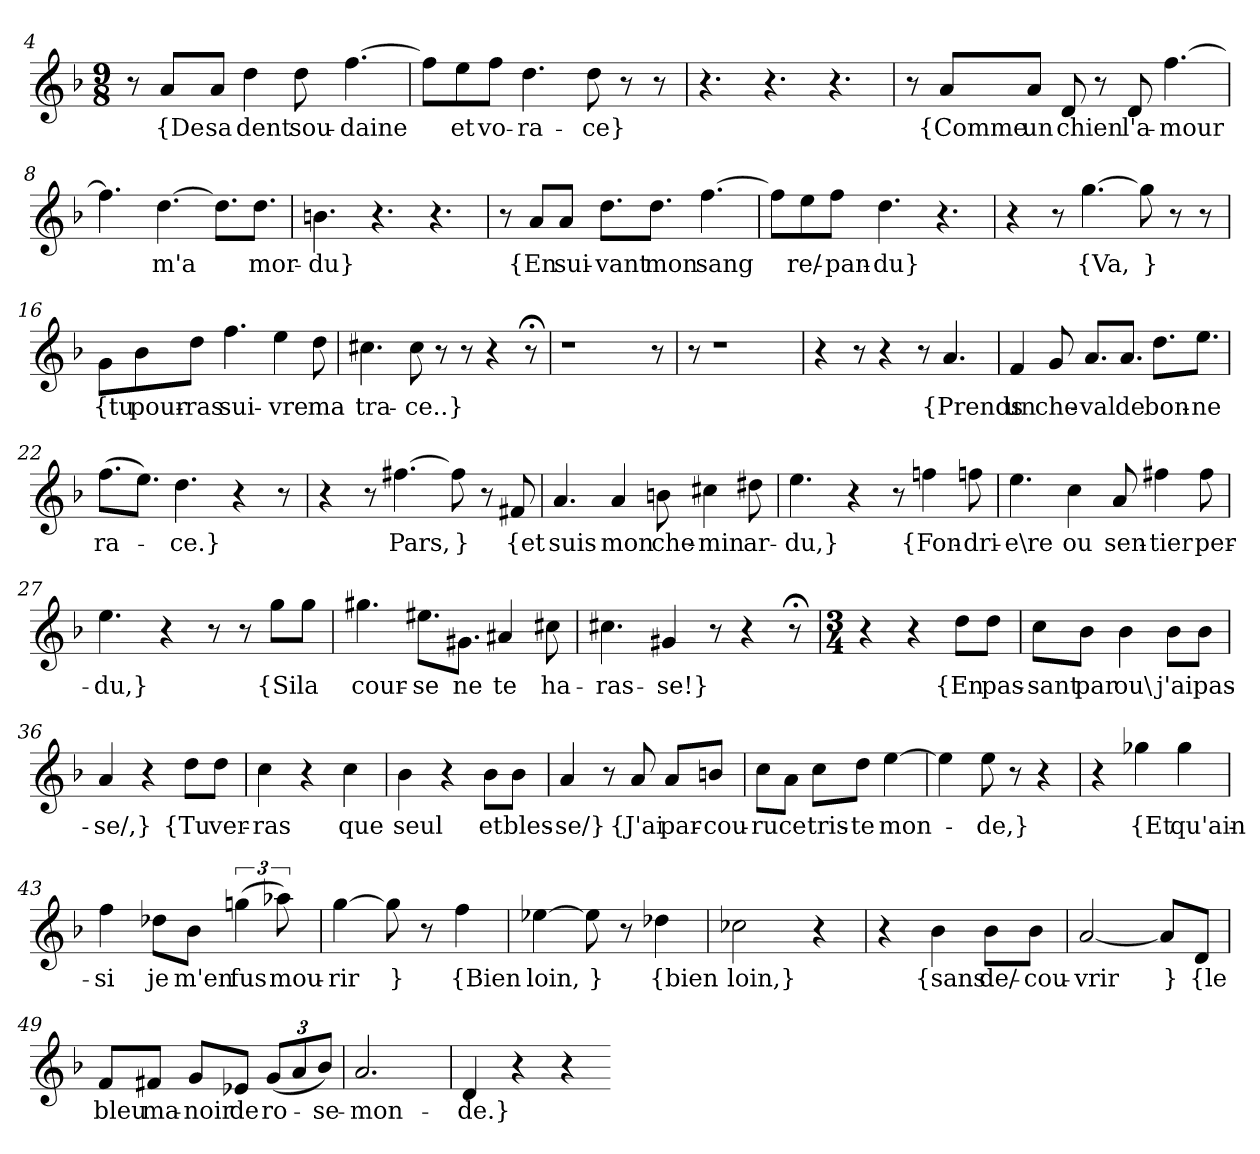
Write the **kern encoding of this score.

**kern	**text
*part1	*part1
*staff1	*staff1
*clefG2	*
*k[b-]	*
*M9/8	*
=4	=4
8r	.
8a/L	{De
8a/J	sa
4dd	dent
8dd	sou-
[4.ff	-daine
=5	=5
8ff\L]	.
8ee\	et
8ff\J	vo-
4.dd	-ra-
8dd	-ce}
8r	.
8r	.
=6	=6
4.r	.
4.r	.
4.r	.
=7	=7
8r	.
8a/L	{Comme
8a/J	un
8d	chien
8r	.
8d	l'a-
[4.ff	-mour
=8	=8
4.ff]	.
[4.dd	m'a
8.dd\L]	.
8.dd\J	mor-
=9	=9
4.bn	du}
4.r	.
4.r	.
=13	=13
8r	.
8a/L	{En
8a/J	sui-
8.dd\L	-vant
8.dd\J	mon
[4.ff	sang
=14	=14
8ff\L]	.
8ee\	re/-
8ff\J	-pan-
4.dd	-du}
4.r	.
=15	=15
4r	.
8r	.
[4.gg	{Va,
8gg]	}
8r	.
8r	.
=16	=16
8g\L	{tu
8b-\	pour-
8dd\J	-ras
4.ff	sui-
4ee	-vre
8dd	ma
=17	=17
4.cc#X	tra-
8cc#	-ce..}
8r	.
8r	.
4r	.
8r;<	.
=18	=18
1r	.
8r	.
=19	=19
8r	.
1r	.
=20	=20
4r	.
8r	.
4r	.
8r	.
4.a	{Prends
=21	=21
4f	un
8g	che-
8.a/L	-val
8.a/J	de
8.dd\L	bon-
8.ee\J	-ne
=22	=22
(8.ff\L	ra-
8.ee\J)	.
4.dd	-ce.}
4r	.
8r	.
=23	=23
4r	.
8r	.
[4.ff#X	Pars,
8ff#]	}
8r	.
8f#X	{et
=24	=24
4.a	suis
4a	mon
8bn	che-
4cc#X	-min
8dd#X	ar-
=25	=25
4.ee	-du,}
4r	.
8r	.
4ffn	{Fon-
8ffn	-dri-
=26	=26
4.ee	-e\re
4cc	ou
8a	sen-
4ff#X	-tier
8ff#	per-
=27	=27
4.ee	-du,}
4r	.
8r	.
8r	.
8gg\L	{Si
8gg\J	la
=28	=28
4.gg#X	cour-
8.ee#X\L	-se
8.g#X\J	ne
4a#X	te
8cc#X	ha-
=29	=29
4.cc#X	-ras-
4g#X	-se!}
8r	.
4r	.
8r;<	.
=34	=34
*M3/4	*
4r	.
4r	.
8dd\L	{En
8dd\J	pas-
=35	=35
8cc\L	-sant
8b-\J	par
4b-	ou\
8b-\L	j'ai
8b-\J	pas-
=36	=36
4a	-se/,}
4r	.
8dd\L	{Tu
8dd\J	ver-
=37	=37
4cc	-ras
4r	.
4cc	que
=38	=38
4b-	seul
4r	.
8b-\L	et
8b-\J	bles-
=39	=39
4a	-se/}
8r	.
8a	{J'ai
8a/L	par-
8bn/J	-cou-
=40	=40
8cc\L	-ru
8a\J	ce
8cc\L	tris-
8dd\J	-te
[4ee	mon-
=41	=41
4ee]	.
8ee	-de,}
8r	.
4r	.
=42	=42
4r	.
4gg-X	{Et
4gg-	qu'ain-
=43	=43
4ff	-si
8dd-X\L	je
8b-\J	m'en
(6ggn	fus
12aa-X)	mou-
=44	=44
[4gg	-rir
8gg]	}
8r	.
4ff	{Bien
=45	=45
[4ee-X	loin,
8ee-]	}
8r	.
4dd-X	{bien
=46	=46
2cc-X	loin,}
4r	.
=47	=47
4r	.
4b-	{sans
8b-\L	de/-
8b-\J	-cou-
=48	=48
[2a	-vrir
8a/L]	}
8d/J	{le
=49	=49
8f/L	bleu
8f#X/J	ma-
8g/L	-noir
8e-X/J	de
(12g/L	ro-
12a/	.
12b-/J)	-se-
=50	=50
2.a	-mon-
=51	=51
4d	-de.}
4r	.
4r	.
=-	=-
*-	*-
